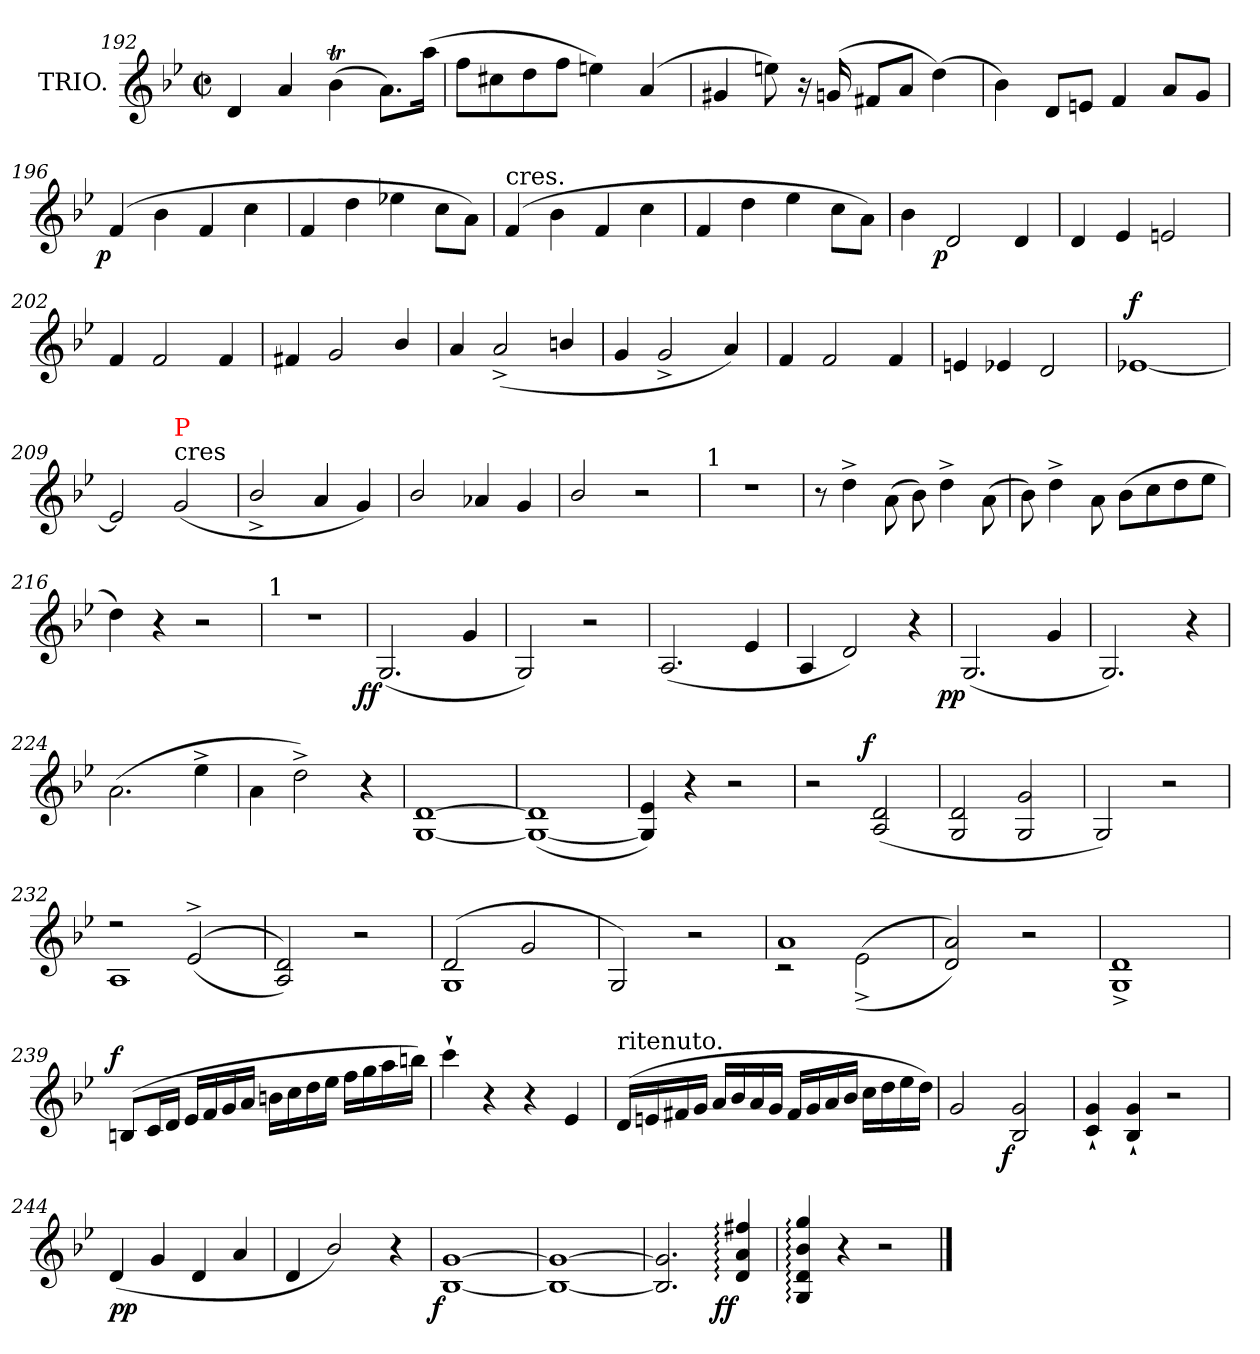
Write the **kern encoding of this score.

**kern	**dynam
*part1	*part1
*staff1	*staff1
*I" TRIO.	*
*clefG2	*
*k[b-e-]	*
*g:	*
*M2/2	*
*met(c|)	*
=192	=192
4d	.
4a	.
(>4b-T	.
8.aL)	.
(>16aaJk	.
=193	=193
8ffL	.
8cc#X	.
8dd	.
8ffJ	.
4een)	.
(4a	.
=194	=194
4g#X	.
8een)	.
16r	.
(<16gn	.
8f#XL	.
8aJ	.
(>4dd)	.
=195	=195
4b-)	.
8dL	.
8enJ	.
4f	.
8aL	.
8gJ	.
=196	=196
!	!LO:DY:rj
(>4f	p
4b-	.
4f	.
4cc	.
=197	=197
4f	.
4dd	.
4ee-X	.
8ccL	.
8aJ)	.
=198	=198
!LO:TX:t=cres.	!
(>4f	.
4b-	.
4f	.
4cc	.
=199	=199
4f	.
4dd	.
4ee-	.
8ccL	.
8aJ)	.
=200	=200
4b-	.
!	!LO:DY:rj
2d	p
4d	.
=201	=201
4d	.
4e-	.
2en	.
=202	=202
4f	.
2f	.
4f	.
=203	=203
4f#X	.
2g	.
4b-/	.
=204	=204
4a	.
(<2a^<	.
4bn/	.
=205	=205
4g	.
2g^<	.
4a)	.
=206	=206
4f	.
2f	.
4f	.
=207	=207
4en	.
4e-X	.
2d	.
=208	=208
!	!LO:DY:a
[1e-X	f
=209	=209
2e-]	.
!LO:TX:a:t=cres	!
!LO:TX:a:color=red:t=P	!
(<2g	.
=210	=210
2b-^</	.
4a	.
4g)	.
=211	=211
2b-/	.
4a-X	.
4g	.
=212	=212
2b-/	.
2r	.
=213	=213
!LO:TX:a:t=1	!
1rdd	.
=214	=214
8r	.
4dd^<	.
(>8a\	.
8b-)	.
4dd^<	.
(>8a\	.
=215	=215
8b-)	.
4dd^<	.
8a\	.
(>8b-L	.
8cc	.
8dd	.
8ee-J	.
=216	=216
4dd)	.
4r	.
2r	.
=217	=217
!LO:TX:a:t=1	!
1rdd	.
=218	=218
!	!LO:DY:rj
(<2.G	ff
4g	.
=219	=219
2G)	.
2r	.
=220	=220
(<2.A	.
4e-	.
=221	=221
4A	.
2d)	.
4r	.
=222	=222
!	!LO:DY:rj
(<2.G	pp
4g	.
=223	=223
2.G)	.
4r	.
=224	=224
(>2.a\	.
4ee-^<	.
=225	=225
4a\	.
2dd^<)	.
4r	.
=226	=226
[1d [1G	.
=227	=227
(>1d] 1G_	.
=228	=228
4e- 4G])	.
4r	.
2r	.
=229	=229
2r	.
!	!LO:DY:a:rj
(>2d 2A	f
=230	=230
2d 2G	.
2g 2G	.
=231	=231
2G)	.
2r	.
=232	=232
*^	*
2r	1A	.
(>(<2e-^>	.	.
*v	*v	*
=233	=233
2d 2A))	.
2r	.
=234	=234
*^	*
(>2d	1G	.
2g	.	.
*v	*v	*
=235	=235
2G)	.
2r	.
=236	=236
*^	*
1a	2rc	.
.	(<(>2e-^<	.
*v	*v	*
=237	=237
2a 2d))	.
2r	.
=238	=238
1d^> 1G^>	.
=239	=239
!	!LO:DY:a:rj
(>8BnL	f
16cL	.
16dJJ	.
16e-LL	.
16f	.
16g	.
16aJJ	.
16bnLL	.
16cc	.
16dd	.
16ee-JJ	.
16ffLL	.
16gg	.
16aa	.
16bbnJJ)	.
=240	=240
4ccc`>	.
4r	.
4r	.
4e-	.
=241	=241
!LO:TX:a:t=ritenuto.	!
(<16dLL	.
16en	.
16f#X	.
16gJJ	.
16aLL	.
16b-	.
16a	.
16gJJ	.
16f#LL	.
16g	.
16a	.
16b-JJ	.
16ccLL	.
16dd	.
16ee-	.
16ddJJ)	.
=242	=242
2g	.
!	!LO:DY:rj
2g 2B-	f
=243	=243
4g`< 4c`<	.
4g`< 4B-`<	.
2r	.
=244	=244
(<4d	pp
4g	.
4d	.
4a	.
=245	=245
4d	.
2b-/)	.
4r	.
=246	=246
!	!LO:DY:rj
[1g [1B-	f
=247	=247
1g_ 1B-_	.
=248	=248
2.g] 2.B-]	.
!	!LO:DY:rj
4ff#X: 4a: 4d:	ff
=249	=249
4gg: 4b-: 4d: 4G:	.
4r	.
2r	.
==	==
*-	*-
